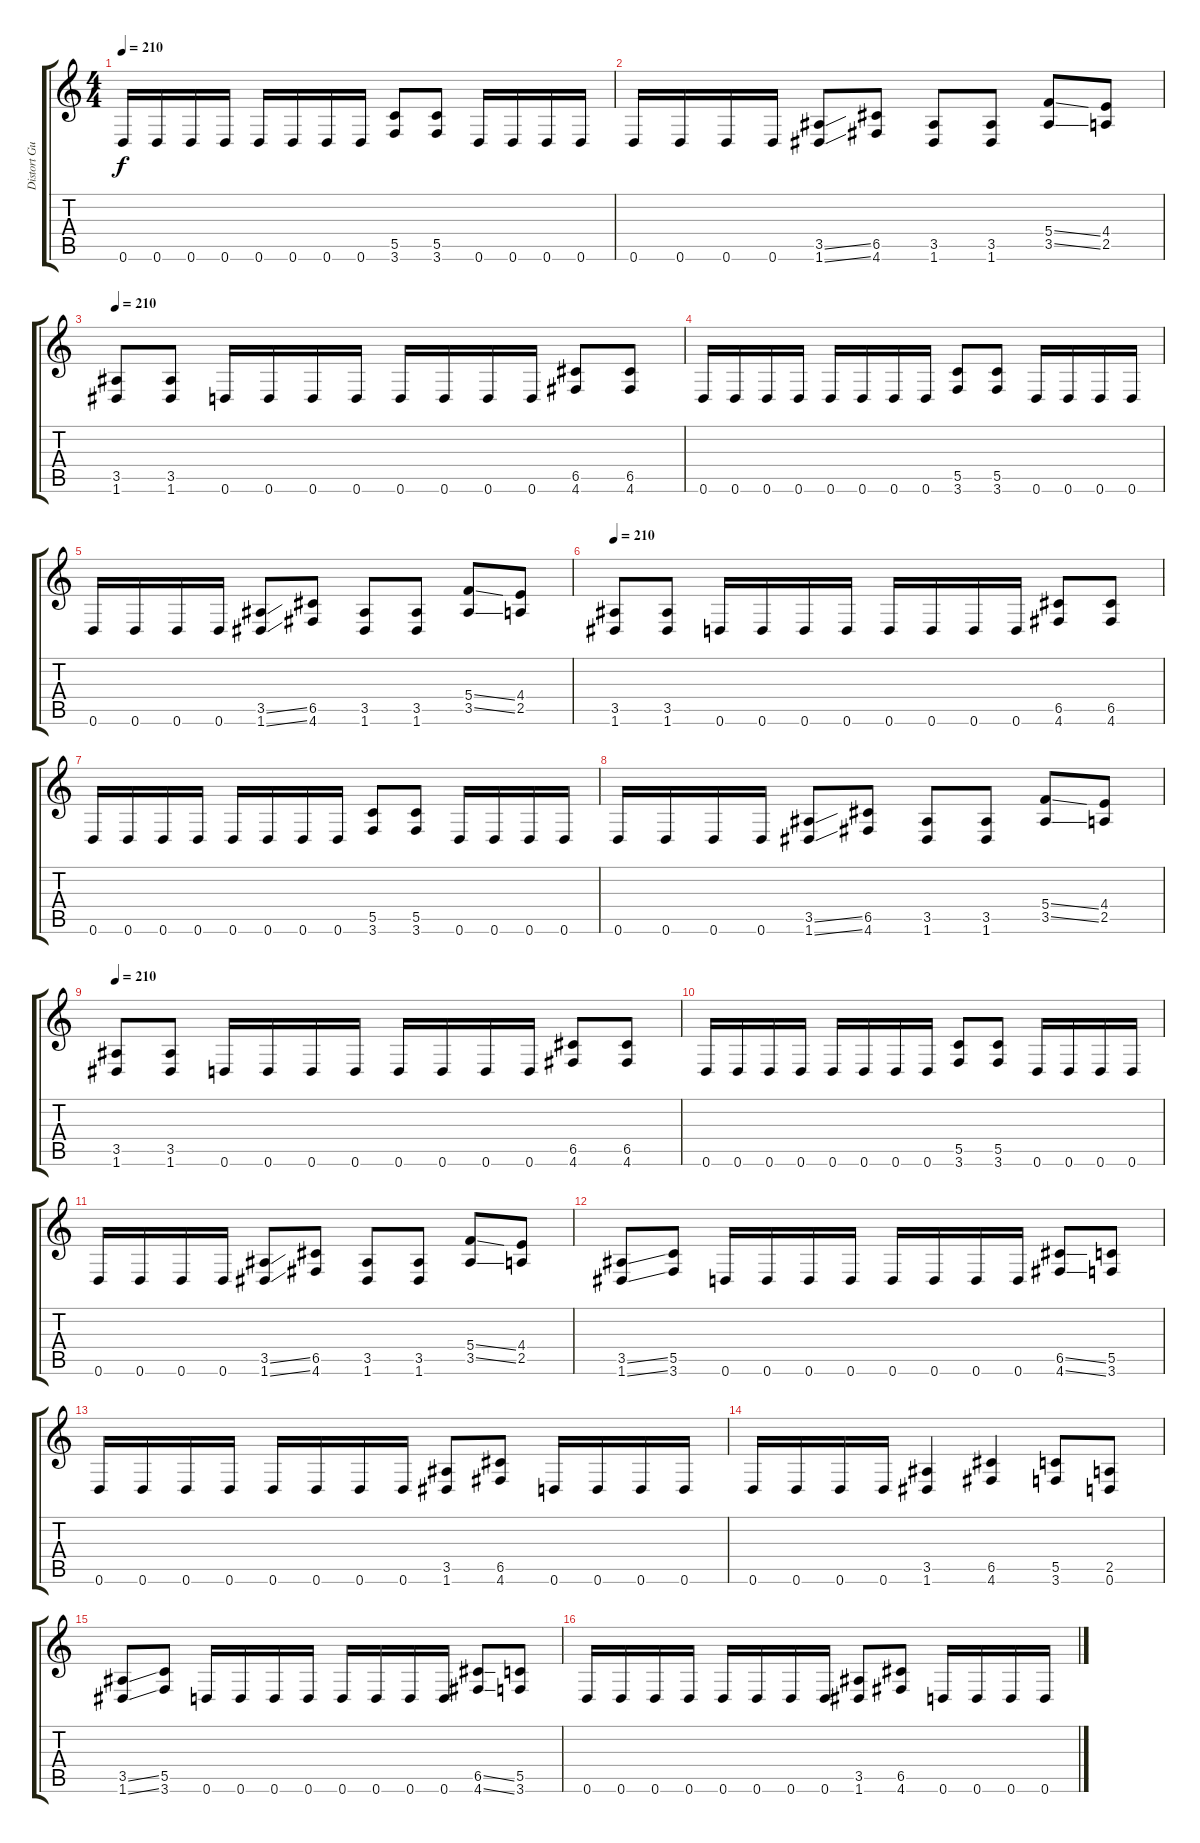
\track ("Distort Guitar" "Distort Gu") {instrument distortionguitar}
\staff {score tabs}
\tuning (D4 A3 F3 C3 G2 D2) {hide}
\ts (4 4)
\tempo 210
\clef g2
\ks c
0.6.16{dy f} 0.6.16 0.6.16 0.6.16 0.6.16 0.6.16 0.6.16 0.6.16 (5.5 3.6).8 (5.5 3.6).8 0.6.16 0.6.16 0.6.16 0.6.16 |
0.6.16 0.6.16 0.6.16 0.6.16 (3.5{ss} 1.6{ss}).8 (6.5 4.6).8 (3.5 1.6).8 (3.5 1.6).8 (5.4{ss} 3.5{ss}).8 (4.4 2.5).8 |
\tempo 210
(3.5 1.6).8 (3.5 1.6).8 0.6.16 0.6.16 0.6.16 0.6.16 0.6.16 0.6.16 0.6.16 0.6.16 (6.5 4.6).8 (6.5 4.6).8 |
0.6.16 0.6.16 0.6.16 0.6.16 0.6.16 0.6.16 0.6.16 0.6.16 (5.5 3.6).8 (5.5 3.6).8 0.6.16 0.6.16 0.6.16 0.6.16 |
0.6.16 0.6.16 0.6.16 0.6.16 (3.5{ss} 1.6{ss}).8 (6.5 4.6).8 (3.5 1.6).8 (3.5 1.6).8 (5.4{ss} 3.5{ss}).8 (4.4 2.5).8 |
\tempo 210
(3.5 1.6).8 (3.5 1.6).8 0.6.16 0.6.16 0.6.16 0.6.16 0.6.16 0.6.16 0.6.16 0.6.16 (6.5 4.6).8 (6.5 4.6).8 |
0.6.16 0.6.16 0.6.16 0.6.16 0.6.16 0.6.16 0.6.16 0.6.16 (5.5 3.6).8 (5.5 3.6).8 0.6.16 0.6.16 0.6.16 0.6.16 |
0.6.16 0.6.16 0.6.16 0.6.16 (3.5{ss} 1.6{ss}).8 (6.5 4.6).8 (3.5 1.6).8 (3.5 1.6).8 (5.4{ss} 3.5{ss}).8 (4.4 2.5).8 |
\tempo 210
(3.5 1.6).8 (3.5 1.6).8 0.6.16 0.6.16 0.6.16 0.6.16 0.6.16 0.6.16 0.6.16 0.6.16 (6.5 4.6).8 (6.5 4.6).8 |
0.6.16 0.6.16 0.6.16 0.6.16 0.6.16 0.6.16 0.6.16 0.6.16 (5.5 3.6).8 (5.5 3.6).8 0.6.16 0.6.16 0.6.16 0.6.16 |
0.6.16 0.6.16 0.6.16 0.6.16 (3.5{ss} 1.6{ss}).8 (6.5 4.6).8 (3.5 1.6).8 (3.5 1.6).8 (5.4{ss} 3.5{ss}).8 (4.4 2.5).8 |
(3.5{ss} 1.6{ss}).8 (5.5 3.6).8 0.6.16 0.6.16 0.6.16 0.6.16 0.6.16 0.6.16 0.6.16 0.6.16 (6.5{ss} 4.6{ss}).8 (5.5 3.6).8 |
0.6.16 0.6.16 0.6.16 0.6.16 0.6.16 0.6.16 0.6.16 0.6.16 (3.5 1.6).8 (6.5 4.6).8 0.6.16 0.6.16 0.6.16 0.6.16 |
0.6.16 0.6.16 0.6.16 0.6.16 (3.5 1.6).4 (6.5 4.6).4 (5.5 3.6).8 (2.5 0.6).8 |
(3.5{ss} 1.6{ss}).8 (5.5 3.6).8 0.6.16 0.6.16 0.6.16 0.6.16 0.6.16 0.6.16 0.6.16 0.6.16 (6.5{ss} 4.6{ss}).8 (5.5 3.6).8 |
0.6.16 0.6.16 0.6.16 0.6.16 0.6.16 0.6.16 0.6.16 0.6.16 (3.5 1.6).8 (6.5 4.6).8 0.6.16 0.6.16 0.6.16 0.6.16
